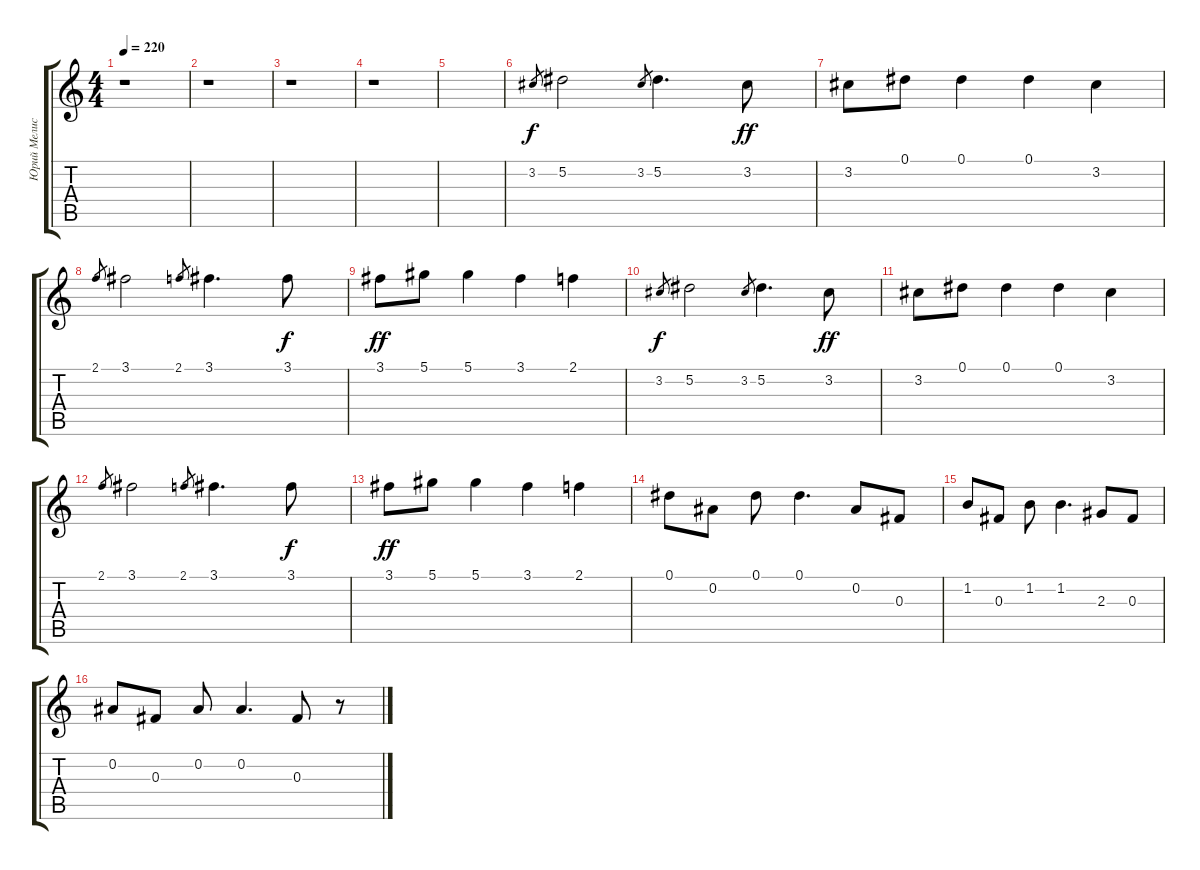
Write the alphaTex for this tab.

\track ("Юрий Мелисов" "Юрий Мелис") {instrument distortionguitar}
\staff {score tabs}
\tuning (Eb4 Bb3 Gb3 Db3 Ab2 Eb2) {hide}
\ts (4 4)
\tempo 220
\clef g2
\ks c
r.1{dy mf} |
r.1 |
r.1 |
r.1 |
|
3.2.8{gr dy f} 5.2.2 3.2.8{gr} 5.2.4{d} 3.2.8{dy ff} |
3.2.8 0.1.8 0.1.4 0.1.4 3.2.4 |
2.1.8{gr} 3.1.2 2.1.8{gr} 3.1.4{d} 3.1.8{dy f} |
3.1.8{dy ff} 5.1.8 5.1.4 3.1.4 2.1.4 |
3.2.8{gr dy f} 5.2.2 3.2.8{gr} 5.2.4{d} 3.2.8{dy ff} |
3.2.8 0.1.8 0.1.4 0.1.4 3.2.4 |
2.1.8{gr} 3.1.2 2.1.8{gr} 3.1.4{d} 3.1.8{dy f} |
3.1.8{dy ff} 5.1.8 5.1.4 3.1.4 2.1.4 |
0.1.8 0.2.8 0.1.8 0.1.4{d} 0.2.8 0.3.8 |
1.2.8 0.3.8 1.2.8 1.2.4{d} 2.3.8 0.3.8 |
0.2.8 0.3.8 0.2.8 0.2.4{d} 0.3.8 r.8
